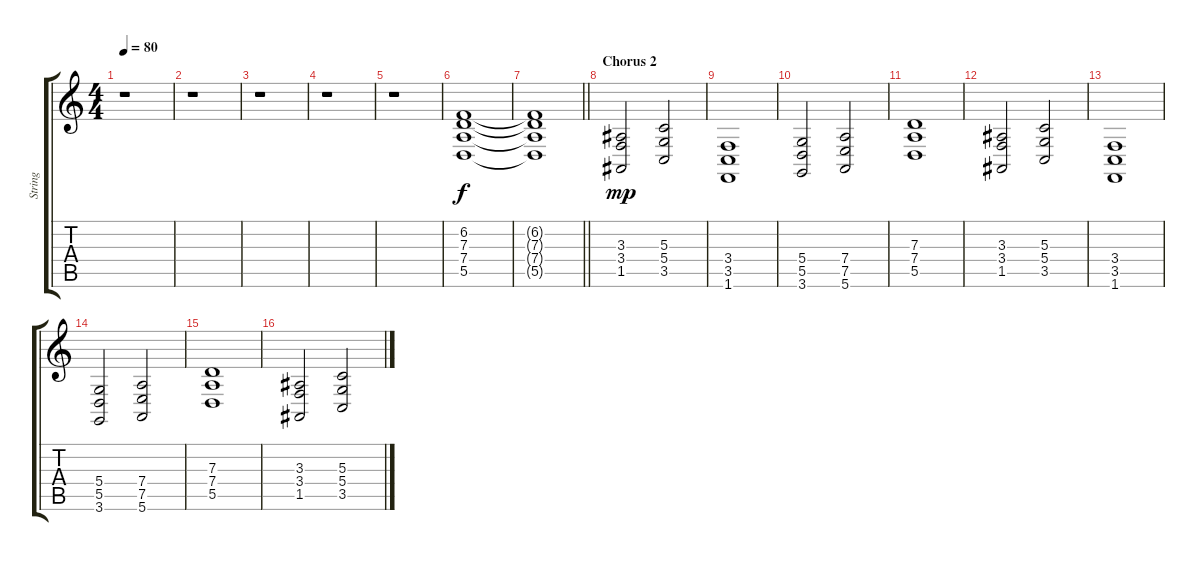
\track ("String" "String") {instrument stringensemble1}
\staff {score tabs}
\tuning (E4 B3 G3 D3 A2 E2) {hide}
\ts (4 4)
\tempo 80
\clef g2
\ks c
r.1{dy mp} |
r.1 |
r.1 |
r.1 |
r.1 |
(6.2 7.3 7.4 5.5).1{dy f} |
\barLineRight lightlight
(6.2{t} 7.3{t} 7.4{t} 5.5{t}).1 |
\section ("" "Chorus 2")
(3.3 3.4 1.5).2{dy mp} (5.3 5.4 3.5).2 |
(3.4 3.5 1.6).1 |
(5.4 5.5 3.6).2 (7.4 7.5 5.6).2 |
(7.3 7.4 5.5).1 |
(3.3 3.4 1.5).2 (5.3 5.4 3.5).2 |
(3.4 3.5 1.6).1 |
(5.4 5.5 3.6).2 (7.4 7.5 5.6).2 |
(7.3 7.4 5.5).1 |
(3.3 3.4 1.5).2 (5.3 5.4 3.5).2
